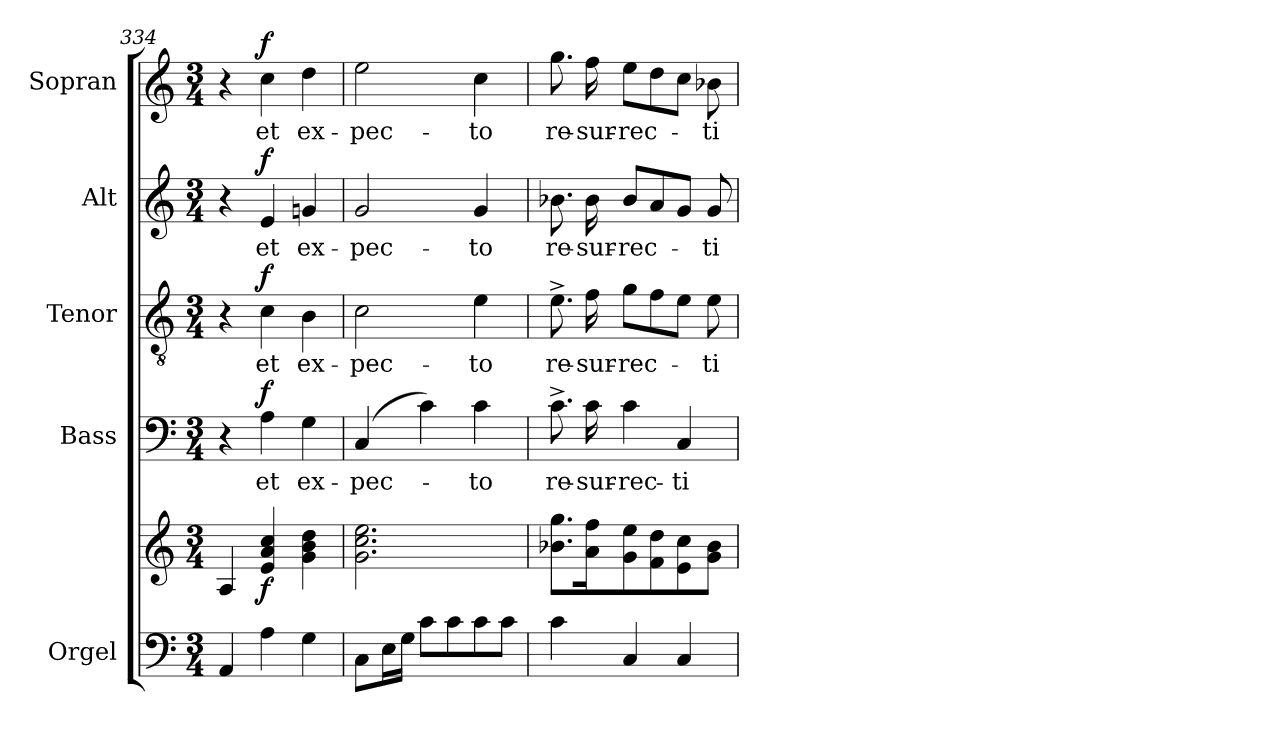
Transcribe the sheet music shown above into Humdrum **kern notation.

**kern	**kern	**dynam	**kern	**text	**dynam	**kern	**text	**dynam	**kern	**text	**dynam	**kern	**text	**dynam
*part5	*part5	*part5	*part4	*part4	*part4	*part3	*part3	*part3	*part2	*part2	*part2	*part1	*part1	*part1
*staff6	*staff5	*staff5/6	*staff4	*staff4	*staff4	*staff3	*staff3	*staff3	*staff2	*staff2	*staff2	*staff1	*staff1	*staff1
*I"Orgel	*	*	*I"Bass	*	*	*I"Tenor	*	*	*I"Alt	*	*	*I"Sopran	*	*
*I'Org.	*	*	*I'B.	*	*	*I'T.	*	*	*I'A.	*	*	*I'S.	*	*
*clefF4	*clefG2	*	*clefF4	*	*	*clefGv2	*	*	*clefG2	*	*	*clefG2	*	*
*k[]	*k[]	*	*k[]	*	*	*k[]	*	*	*k[]	*	*	*k[]	*	*
*C:	*C:	*	*C:	*	*	*C:	*	*	*C:	*	*	*C:	*	*
*M3/4	*M3/4	*	*M3/4	*	*	*M3/4	*	*	*M3/4	*	*	*M3/4	*	*
=334	=334	=334	=334	=334	=334	=334	=334	=334	=334	=334	=334	=334	=334	=334
4AA/	4A/	.	4r	.	.	4r	.	.	4r	.	.	4r	.	.
!	!	!LO:DY:b	!	!LO:LY:b	!LO:DY:a	!	!LO:LY:b	!LO:DY:a	!	!LO:LY:b	!LO:DY:a	!	!LO:LY:b	!LO:DY:a
4A\	4e/ 4a/ 4cc/	f	4A\	et	f	4c\	et	f	4e/	et	f	4cc\	et	f
!	!	!	!	!LO:LY:b	!	!	!LO:LY:b	!	!	!LO:LY:b	!	!	!LO:LY:b	!
4G\	4g\ 4b\ 4dd\	.	4G\	ex-	.	4B\	ex-	.	4gn/	ex-	.	4dd\	ex-	.
=335	=335	=335	=335	=335	=335	=335	=335	=335	=335	=335	=335	=335	=335	=335
!	!	!	!	!LO:LY:b	!	!	!LO:LY:b	!	!	!LO:LY:b	!	!	!LO:LY:b	!
8C\L	2.g\ 2.cc\ 2.ee\	.	(4C/	-pec-	.	2c\	-pec-	.	2g/	-pec-	.	2ee\	-pec-	.
16E\L	.	.	.	.	.	.	.	.	.	.	.	.	.	.
16G\JJ	.	.	.	.	.	.	.	.	.	.	.	.	.	.
8c\L	.	.	4c\)	.	.	.	.	.	.	.	.	.	.	.
8c\	.	.	.	.	.	.	.	.	.	.	.	.	.	.
!	!	!	!	!LO:LY:b	!	!	!LO:LY:b	!	!	!LO:LY:b	!	!	!LO:LY:b	!
8c\	.	.	4c\	-to	.	4e\	-to	.	4g/	-to	.	4cc\	-to	.
8c\J	.	.	.	.	.	.	.	.	.	.	.	.	.	.
=336	=336	=336	=336	=336	=336	=336	=336	=336	=336	=336	=336	=336	=336	=336
!	!	!	!	!LO:LY:b	!	!	!LO:LY:b	!	!	!LO:LY:b	!	!	!LO:LY:b	!
4c\	8.b-X\ 8.gg\L	.	8.c^>\	re-	.	8.e^>\	re-	.	8.b-X\	re-	.	8.gg\	re-	.
!	!	!	!	!LO:LY:b	!	!	!LO:LY:b	!	!	!LO:LY:b	!	!	!LO:LY:b	!
.	16a\ 16ff\k	.	16c\	-sur-	.	16f\	-sur-	.	16b-\	-sur-	.	16ff\	-sur-	.
!	!	!	!	!LO:LY:b	!	!	!LO:LY:b	!	!	!LO:LY:b	!	!	!LO:LY:b	!
4C/	8g\ 8ee\	.	4c\	-rec-	.	8g\L	-rec-	.	8b-/L	-rec-	.	8ee\L	-rec-	.
.	8f\ 8dd\	.	.	.	.	8f\	.	.	8a/	.	.	8dd\	.	.
!	!	!	!	!LO:LY:b	!	!	!	!	!	!	!	!	!	!
4C/	8e\ 8cc\	.	4C/	-ti-	.	8e\J	.	.	8g/J	.	.	8cc\J	.	.
!	!	!	!	!	!	!	!LO:LY:b	!	!	!LO:LY:b	!	!	!LO:LY:b	!
.	8g\ 8b-\J	.	.	.	.	8e\	-ti-	.	8g/	-ti-	.	8b-X\	-ti-	.
=	=	=	=	=	=	=	=	=	=	=	=	=	=	=
*-	*-	*-	*-	*-	*-	*-	*-	*-	*-	*-	*-	*-	*-	*-
